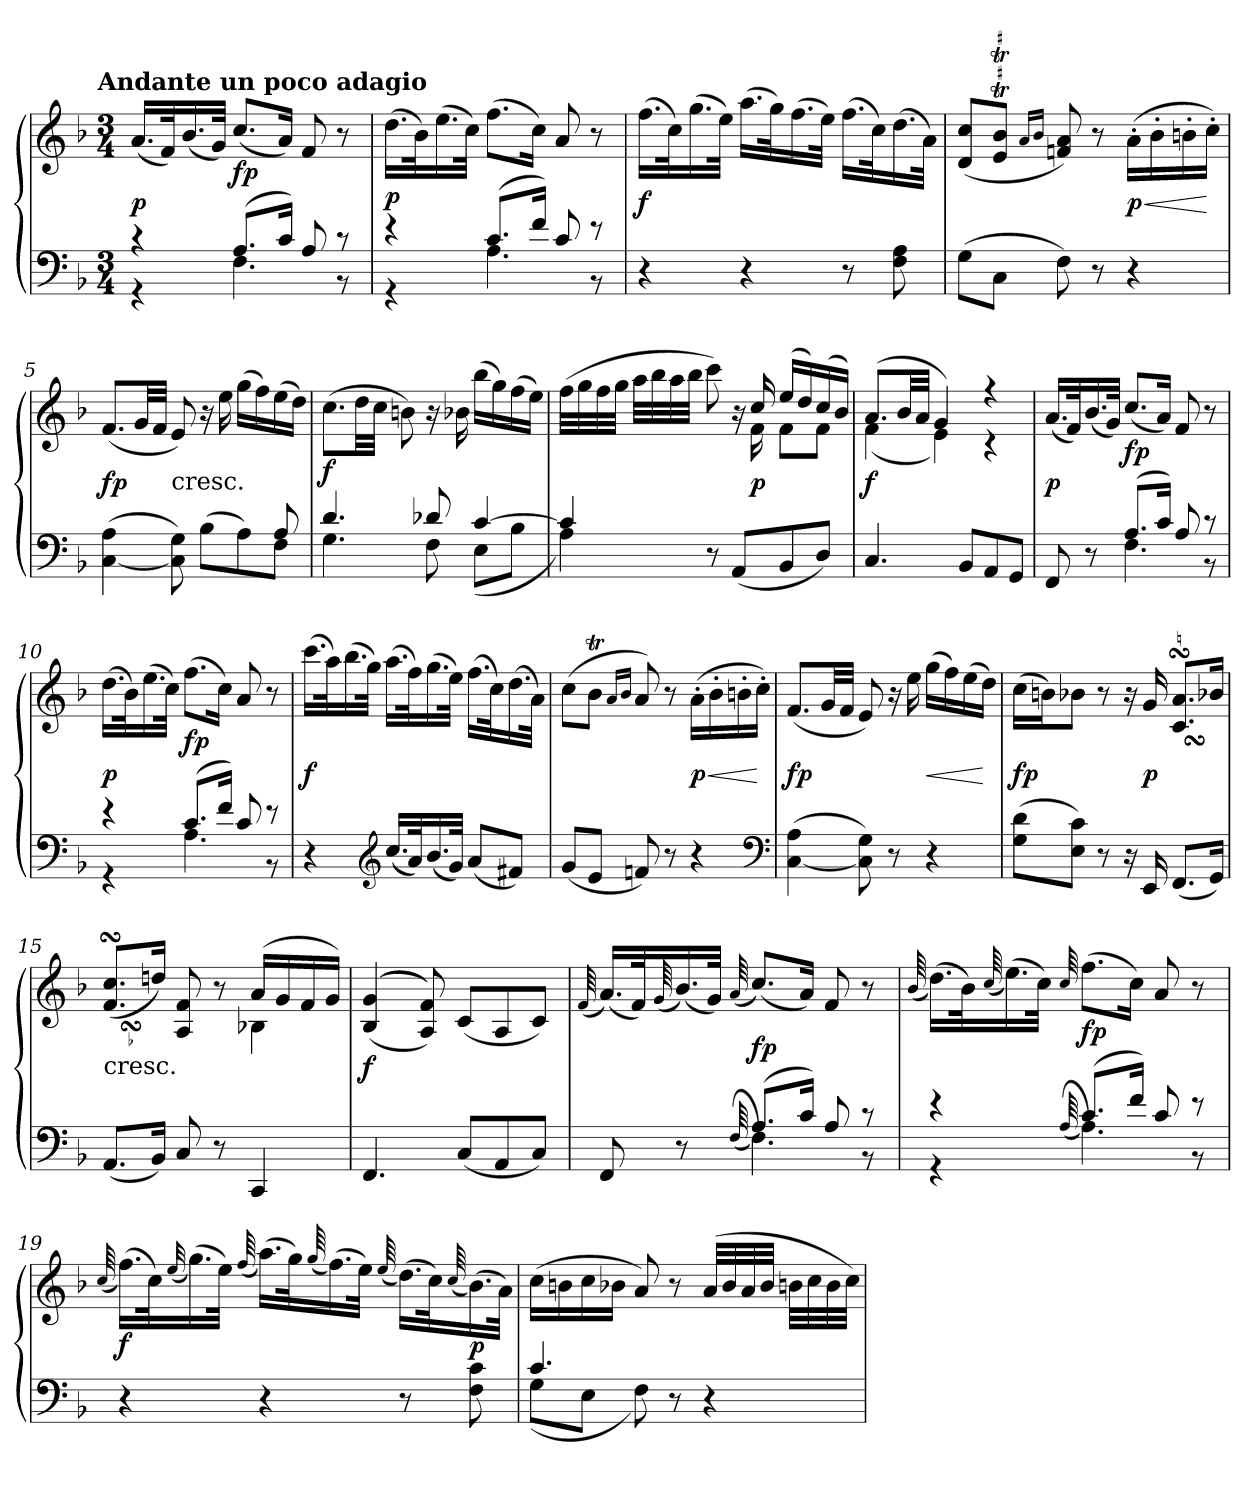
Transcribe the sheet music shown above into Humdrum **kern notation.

**kern	**kern	**dynam
*part1	*part1	*part1
*staff2	*staff1	*staff1/2
*clefF4	*clefG2	*
*k[b-]	*k[b-]	*
*F:	*F:	*
!!LO:TX:omd:t=Andante un poco adagio
*M3/4	*M3/4	*
*MM60	*MM60	*
=1	=1	=1
*^	*	*
4r	4r	(16.aLL	p
.	.	32fK)	.
.	.	(16.b-	.
.	.	32gJJk)	.
(8.AL	4.F	(8.cc/L	fp
16cJk)	.	16a/Jk)	.
8A	.	8f	.
8r	8r	8r	.
=2	=2	=2	=2
4r	4r	(16.ddLL	p
.	.	32b-K)	.
.	.	(16.ee	.
.	.	32ccJJk)	.
(8.cL	4.A	(8.ffL	.
16fJk)	.	16ccJk)	.
8c	.	8a	.
8r	8r	8r	.
*v	*v	*	*
=3	=3	=3
4r	(16.ffLL	f
.	32ccK)	.
.	(16.gg	.
.	32eeJJk)	.
4r	(16.aaLL	.
.	32ggK)	.
.	(16.ff	.
.	32eeJJk)	.
8r	(16.ffLL	.
.	32ccK)	.
8F 8A	(16.dd	.
.	32aJJk)	.
=4	=4	=4
(8GL	(8d 8ccL	.
8CJ	8eT 8b-TJ	.
.	16qaLL	.
.	16qb-JJ	.
8F)	8f 8a)	.
8r	8r	.
4r	(16a'LL	< p
.	16b-'	.
.	16bn'	.
.	16cc'JJ)	[
=5	=5	=5
*^	*	*
2ryy	([4C 4A	(8.fL	fp
.	.	32gLL	.
.	.	32fJJJ	.
!	!	!LO:TX:c:t=cresc.	!
.	8C] 8G)	8e)	.
.	(8B-L	16r	.
.	.	16ee	.
8ryy	8A)	(16ggLL	.
.	.	16ff)	.
8A	8FJ	(16ee	.
.	.	16ddJJ)	.
=6	=6	=6	=6
4.d	4.G	(8.ccL	f
.	.	32ddLL	.
.	.	32ccJJJ	.
.	.	8bn)	.
8d-X	8F	16r	.
.	.	16b-X	.
[4c	(8EL	(16bb-LL	.
.	.	16gg)	.
.	8B-J	(16ff	.
.	.	16eeJJ)	.
=7	=7	=7	=7
*	*	*^	*
4c]	4A)	(32ffLLL	4ryy	.
.	.	32gg	.	.
.	.	32ff	.	.
.	.	32ggJJJ	.	.
.	.	32aaLLL	.	.
.	.	32bb-	.	.
.	.	32aa	.	.
.	.	32bb-JJJ	.	.
8r	2ryy	8ccc)	8.ryy	.
(8AAL	.	16r	.	.
.	.	16cc	16f	p
8BB-	.	(16eeLL	8fL	.
.	.	16dd)	.	.
8DJ)	.	(16cc	8fJ	.
.	.	16b-JJ)	.	.
*v	*v	*	*	*
=8	=8	=8	=8
4.C	(8.aL	(4f	f
.	32b-LL	.	.
.	32aJJJ	.	.
.	4g)	4e)	.
8BB-L	.	.	.
8AA	4r	4r	.
8GGJ	.	.	.
*	*v	*v	*
=9	=9	=9
*^	*	*
8FF	4ryy	(16.aLL	p
.	.	32fK)	.
8r	.	(16.b-	.
.	.	32gJJk)	.
(8.AL	4.F	(8.cc/L	fp
16cJk)	.	16a/Jk)	.
8A	.	8f	.
8r	8r	8r	.
=10	=10	=10	=10
4r	4r	(16.ddLL	p
.	.	32b-K)	.
.	.	(16.ee	.
.	.	32ccJJk)	.
(8.cL	4.A	(8.ffL	fp
16fJk)	.	16ccJk)	.
8c	.	8a	.
8r	8r	8r	.
*v	*v	*	*
=11	=11	=11
4r	(16.cccLL	f
.	32aaK)	.
.	(16.bb-	.
.	32ggJJk)	.
*clefG2	*	*
(16.ccLL	(16.aaLL	.
32aK)	32ffK)	.
(16.b-	(16.gg	.
32gJJk)	32eeJJk)	.
(8aL	(16.ffLL	.
.	32ccK)	.
8f#XJ)	(16.dd	.
.	32aJJk)	.
=12	=12	=12
(8gL	(8ccL	.
8eJ	8b-TJ	.
.	16qaLL	.
.	16qb-JJ	.
8fn)	8a)	.
8r	8r	.
4r	(16a'LL	< p
.	16b-'	.
.	16bn'	.
.	16cc'JJ)	[
*clefF4	*	*
=13	=13	=13
([4C 4A	(8.fL	fp
.	32gLL	.
.	32fJJJ	.
8C] 8G)	8e)	.
8r	16r	.
.	16ee	.
4r	(16ggLL	<
.	16ff)	.
.	(16ee	.
.	16ddJJ)	[
=14	=14	=14
(8G 8dL	(16ccLL	fp
.	16bnJ)	.
8E 8cJ)	8b-XJ	.
8r	8r	.
16r	16r	.
16EE	16g	p
(8.FFL	8.cSSS 8.aSSSL	.
16GGJk)	16b-Jk	.
=15	=15	=15
*	*^	*
!	!LO:TX:c:t=cresc.	!	!
(8.AAL	(8.fSSS/ 8.ccSSS/L	2ryy	.
16BB-Jk)	16ddn/Jk)	.	.
8C	8A 8f	.	.
8r	8r	.	.
4CC	(16aLL	4B-X	.
.	16g	.	.
.	16f	.	.
.	16gJJ)	.	.
*	*v	*v	*
=16	=16	=16
4.FF	(<(>(>4B- 4g	f
.	8A 8f)))	.
(8CL	(8cL	.
8AA	8A	.
8CJ)	8cJ)	.
=17	=17	=17
.	(64qqf	.
*^	*	*
8FF	4ryy	(16.aLL)	.
.	.	32fK)	.
.	.	(64qqg	.
8r	.	(16.b-)	.
.	.	32gJJk)	.
.	(<(>64qqF	(64qqa	.
(8.AL	4.F))	(8.cc/L)	fp
16cJk)	.	16a/Jk)	.
8A	.	8f	.
8r	8r	8r	.
=18	=18	=18	=18
.	.	(64qqb-	.
4r	4r	(16.ddLL)	.
.	.	32b-K)	.
.	.	(64qqcc	.
.	.	(16.ee)	.
.	.	32ccJJk)	.
.	(<(>64qqA	64qqcc	.
(8.cL	4.A))	(8.ffL	fp
16fJk)	.	16ccJk)	.
8c	.	8a	.
8r	8r	8r	.
*v	*v	*	*
=19	=19	=19
.	(64qqcc	.
4r	(16.ffLL)	f
.	32ccK)	.
.	(32qqee	.
.	(16.gg)	.
.	32eeJJk)	.
.	(64qqff	.
4r	(16.aaLL)	.
.	32ggK)	.
.	(64qqgg	.
.	(16.ff)	.
.	32eeJJk)	.
.	(64qqee	.
8r	(16.ddLL)	.
.	32ccK)	.
.	(64qqcc	.
8F 8c	(16.b-)	p
.	32aJJk)	.
=20	=20	=20
*^	*	*
4.c	(8GL	(16ccLL	.
.	.	16bn	.
.	8EJ	16cc	.
.	.	16b-XJJ	.
.	8F)	8a)	.
4.ryy	8r	8r	.
.	4r	(32aLLL	.
.	.	32b-	.
.	.	32a	.
.	.	32b-JJJ	.
.	.	32bnLLL	.
.	.	32cc	.
.	.	32b	.
.	.	32ccJJJ)	.
*v	*v	*	*
=	=	=
*-	*-	*-
